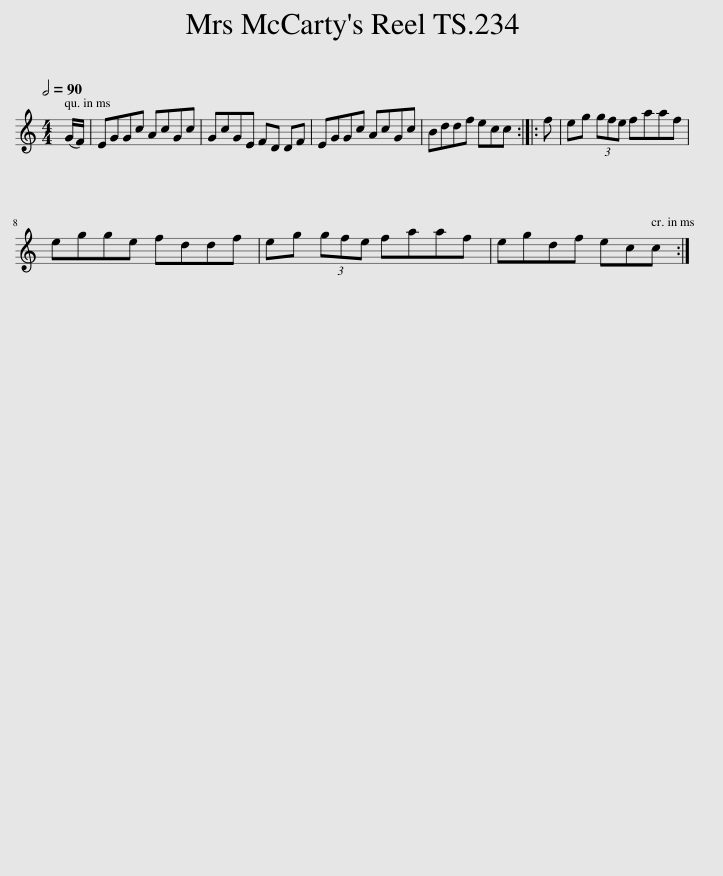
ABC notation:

X:1
L:1/8
Q:1/2=90
M:4/4
I:linebreak $
K:C
V:1 treble
V:1
 (G/F/) | EGGc AcGc | GcGE FD DF | EGGc AcGc | Bddf ecc :: %5
 f | eg (3gfe faaf |$ egge fddf | eg (3gfe faaf | egdf ecc :| %10
